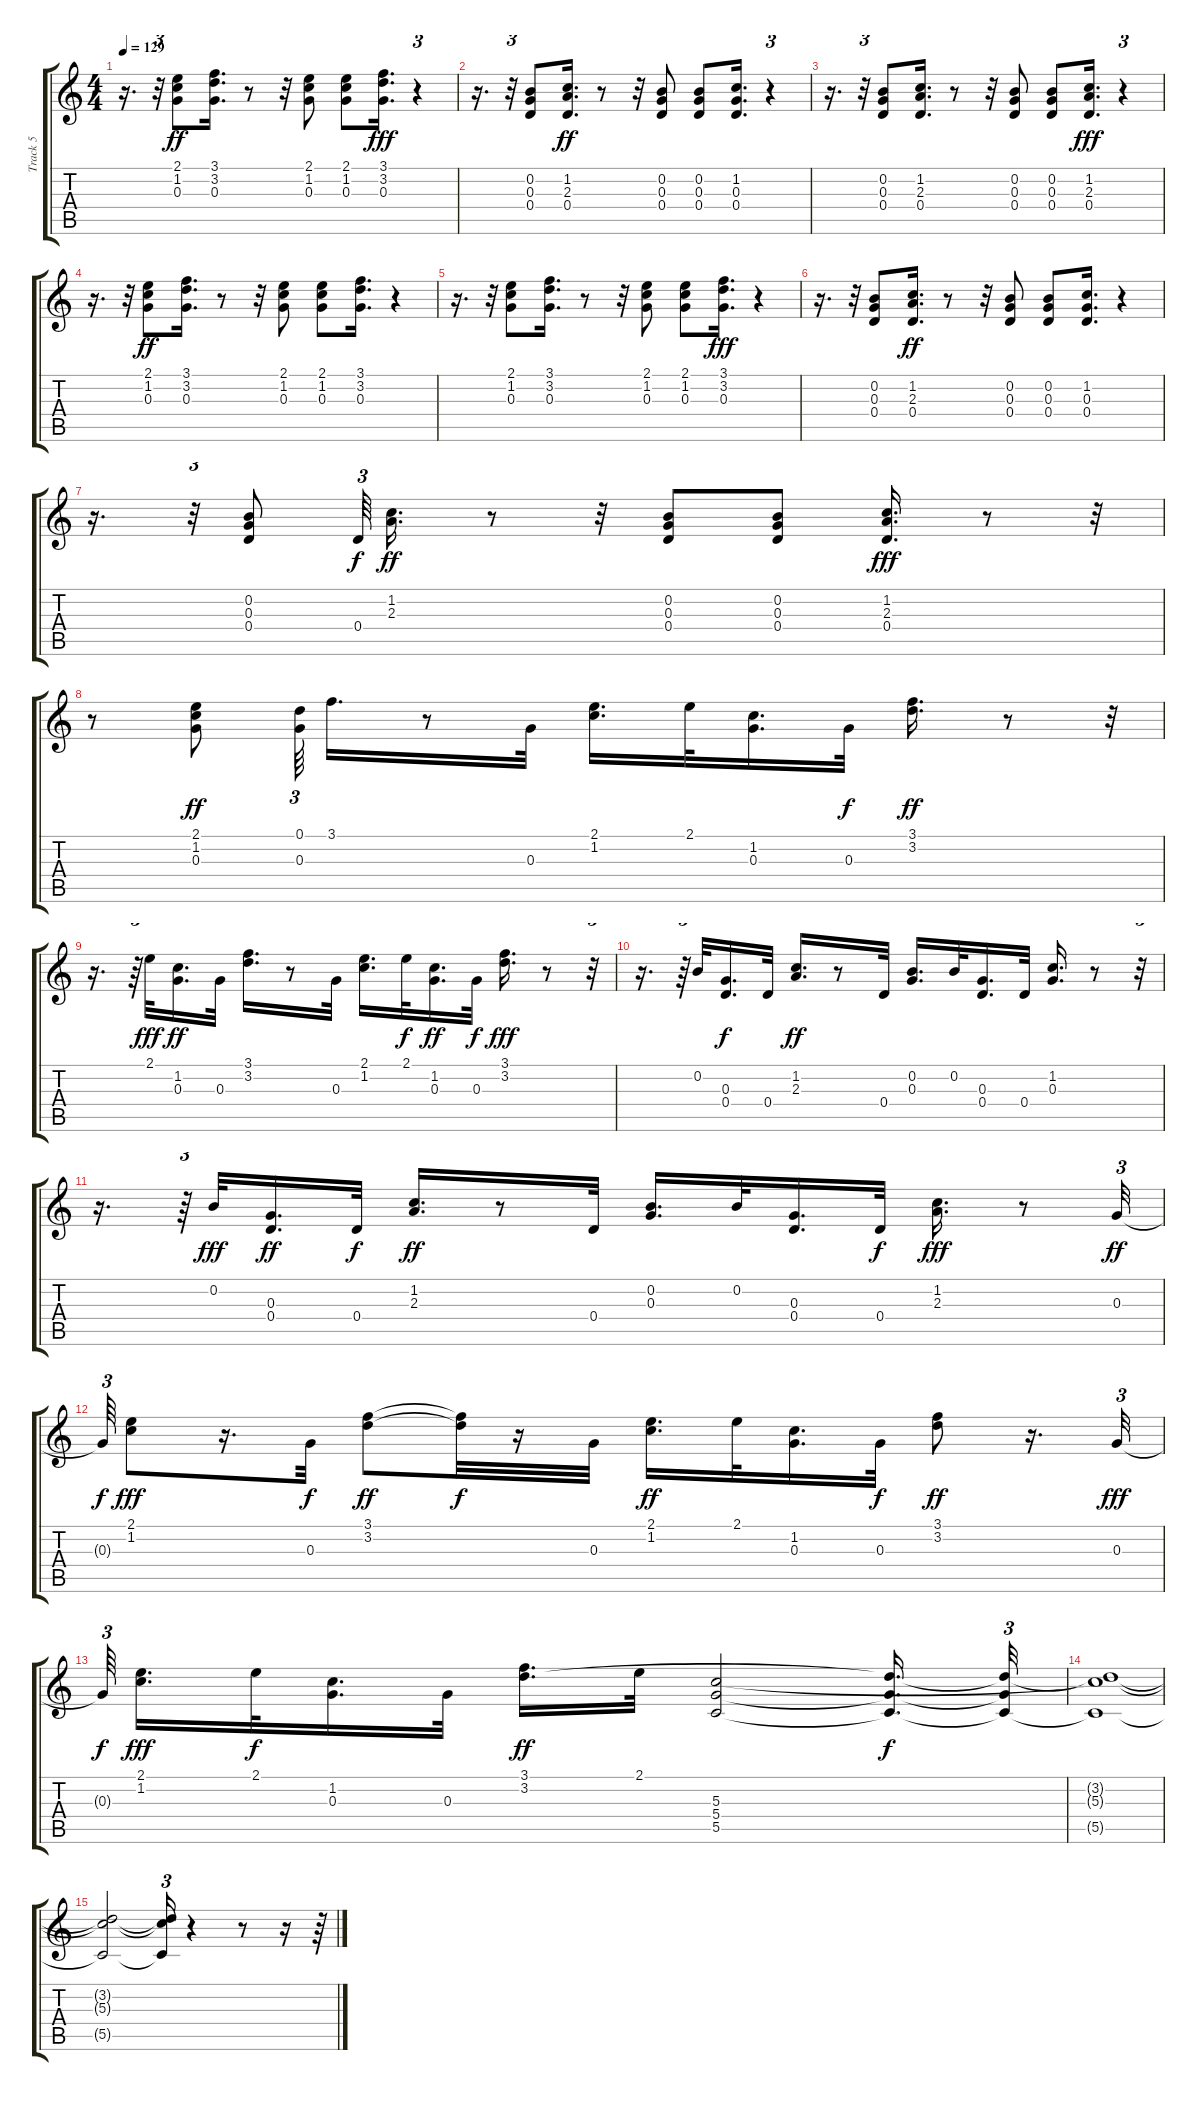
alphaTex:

\track ("Track 5" "Track 5") {instrument acousticguitarsteel}
\staff {score tabs}
\tuning (D4 B3 G3 D3 G2 D2) {hide}
\ts (4 4)
\tempo 129
\clef g2
\ks c
r.16{d dy ff} r.32{tu (3 2)} (2.1 1.2 0.3).8 (3.1 3.2 0.3).16{d} r.8 r.32 (2.1 1.2 0.3).8 (2.1 1.2 0.3).8 (3.1 3.2 0.3).16{d dy fff} r.4{tu (3 2)} |
r.16{d} r.32{tu (3 2)} (0.2 0.3 0.4).8 (1.2 2.3 0.4).16{d dy ff} r.8 r.32 (0.2 0.3 0.4).8 (0.2 0.3 0.4).8 (1.2 0.3 0.4).16{d} r.4{tu (3 2)} |
r.16{d} r.32{tu (3 2)} (0.2 0.3 0.4).8 (1.2 2.3 0.4).16{d} r.8 r.32 (0.2 0.3 0.4).8 (0.2 0.3 0.4).8 (1.2 2.3 0.4).16{d dy fff} r.4{tu (3 2)} |
r.16{d} r.32{tu (3 2)} (2.1 1.2 0.3).8{dy ff} (3.1 3.2 0.3).16{d} r.8 r.32 (2.1 1.2 0.3).8 (2.1 1.2 0.3).8 (3.1 3.2 0.3).16{d} r.4{tu (3 2)} |
r.16{d} r.32{tu (3 2)} (2.1 1.2 0.3).8 (3.1 3.2 0.3).16{d} r.8 r.32 (2.1 1.2 0.3).8 (2.1 1.2 0.3).8 (3.1 3.2 0.3).16{d dy fff} r.4{tu (3 2)} |
r.16{d} r.32{tu (3 2)} (0.2 0.3 0.4).8 (1.2 2.3 0.4).16{d dy ff} r.8 r.32 (0.2 0.3 0.4).8 (0.2 0.3 0.4).8 (1.2 0.3 0.4).16{d} r.4{tu (3 2)} |
r.16{d} r.32{tu (3 2)} (0.2 0.3 0.4).8 0.4.64{tu (3 2) dy f} (1.2 2.3).16{d dy ff} r.8 r.32 (0.2 0.3 0.4).8 (0.2 0.3 0.4).8 (1.2 2.3 0.4).16{d dy fff} r.8 r.32 |
r.8 (2.1 1.2 0.3).8{dy ff} (0.1 0.3).64{tu (3 2)} 3.1.16{d} r.8 0.3.32 (2.1 1.2).16{d} 2.1.32 (1.2 0.3).16{d} 0.3.32{dy f} (3.1 3.2).16{d dy ff} r.8 r.32{tu (3 2)} |
r.16{d} r.64{tu (3 2)} 2.1.32{dy fff} (1.2 0.3).16{d dy ff} 0.3.32 (3.1 3.2).16{d} r.8 0.3.32 (2.1 1.2).16{d} 2.1.32{dy f} (1.2 0.3).16{d dy ff} 0.3.32{dy f} (3.1 3.2).16{d dy fff} r.8 r.32{tu (3 2)} |
r.16{d} r.64{tu (3 2)} 0.2.32 (0.3 0.4).16{d dy f} 0.4.32 (1.2 2.3).16{d dy ff} r.8 0.4.32 (0.2 0.3).16{d} 0.2.32 (0.3 0.4).16{d} 0.4.32 (1.2 0.3).16{d} r.8 r.32{tu (3 2)} |
r.16{d} r.64{tu (3 2)} 0.2.32{dy fff} (0.3 0.4).16{d dy ff} 0.4.32{dy f} (1.2 2.3).16{d dy ff} r.8 0.4.32 (0.2 0.3).16{d} 0.2.32 (0.3 0.4).16{d} 0.4.32{dy f} (1.2 2.3).16{d dy fff} r.8 0.3.32{tu (3 2) dy ff} |
0.3{t}.64{tu (3 2) dy f} (2.1 1.2).8{dy fff} r.16{d} 0.3.32{dy f} (3.1 3.2).8{dy ff} (3.1{t} 3.2{t}).32{dy f} r.16 0.3.32 (2.1 1.2).16{d dy ff} 2.1.32 (1.2 0.3).16{d} 0.3.32{dy f} (3.1 3.2).8{dy ff} r.16{d} 0.3.32{tu (3 2) dy fff} |
0.3{t}.64{tu (3 2) dy f beam splitsecondary} (2.1 1.2).16{d dy fff} 2.1.32{dy f} (1.2 0.3).16{d} 0.3.32 (3.1 3.2).16{d dy ff} 2.1.32 (5.3 5.4 5.5).2 (3.2{t} 5.4{t} 5.5{t}).16{d dy f} (3.2{t} 5.4{t} 5.5{t}).32{tu (3 2)} |
(3.2{t} 5.3{t} 5.5{t}).1 |
(3.2{t} 5.3{t} 5.5{t}).2 (3.2{t} 5.3{t} 5.5{t}).16{tu (3 2)} r.4 r.8 r.16 r.64
